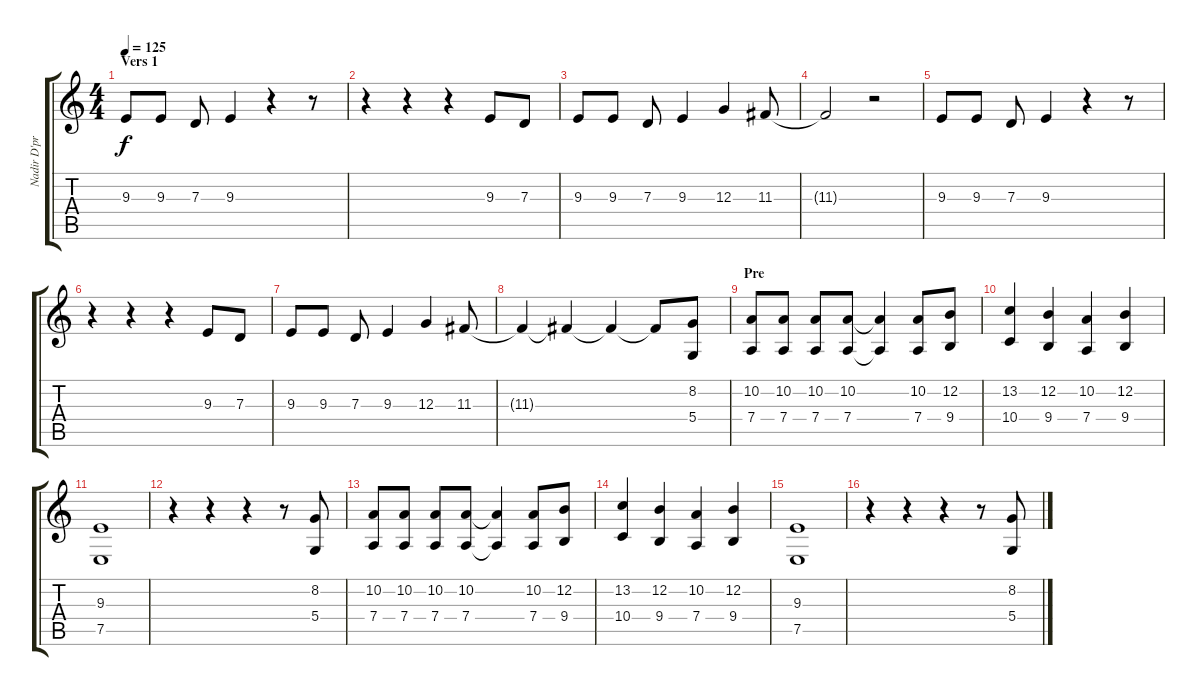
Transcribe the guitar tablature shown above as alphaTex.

\track ("Nadir D'priest - Lead Vocals" "Nadir D'pr") {instrument stringensemble1}
\staff {score tabs}
\tuning (E4 B3 G3 D3 A2 E2) {hide}
\ts (4 4)
\section ("" "Vers 1")
\tempo 125
\clef g2
\ks c
9.3.8{dy f} 9.3.8 7.3.8 9.3.4 r.4 r.8 |
r.4 r.4 r.4 9.3.8 7.3.8 |
9.3.8 9.3.8 7.3.8 9.3.4 12.3.4 11.3.8 |
11.3{t}.2 r.2 |
9.3.8 9.3.8 7.3.8 9.3.4 r.4 r.8 |
r.4 r.4 r.4 9.3.8 7.3.8 |
9.3.8 9.3.8 7.3.8 9.3.4 12.3.4 11.3.8 |
11.3{t}.4 11.3{t}.4 11.3{t}.4 11.3{t}.8 (8.2 5.4).8 |
\section ("" "Pre")
(10.2 7.4).8 (10.2 7.4).8 (10.2 7.4).8 (10.2 7.4).8 (10.2{t} 7.4{t}).4 (10.2 7.4).8 (12.2 9.4).8 |
(13.2 10.4).4 (12.2 9.4).4 (10.2 7.4).4 (12.2 9.4).4 |
(9.3 7.5).1 |
r.4 r.4 r.4 r.8 (8.2 5.4).8 |
(10.2 7.4).8 (10.2 7.4).8 (10.2 7.4).8 (10.2 7.4).8 (10.2{t} 7.4{t}).4 (10.2 7.4).8 (12.2 9.4).8 |
(13.2 10.4).4 (12.2 9.4).4 (10.2 7.4).4 (12.2 9.4).4 |
(9.3 7.5).1 |
r.4 r.4 r.4 r.8 (8.2 5.4).8
